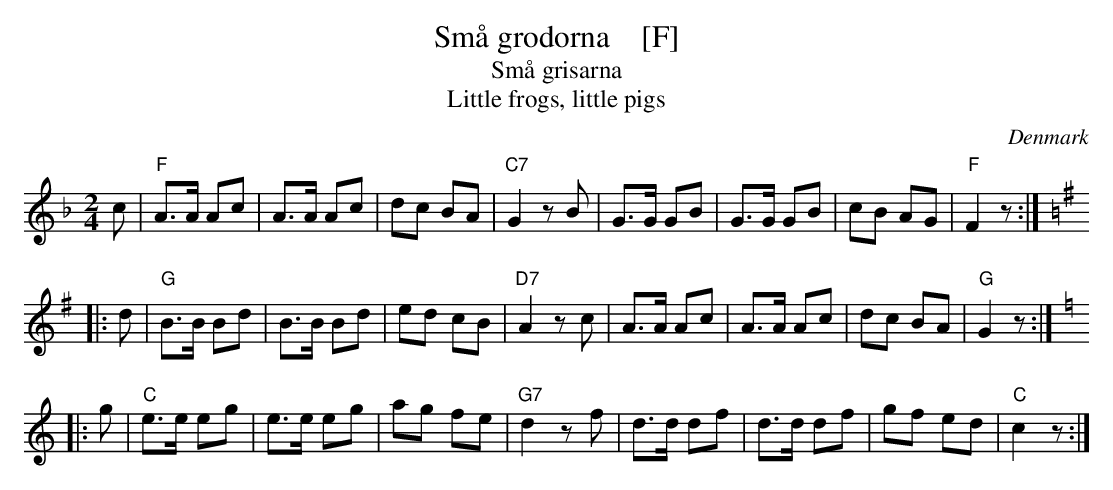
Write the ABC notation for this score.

X:1
T: Sm\aa grodorna    [F]
T: Sm\aa grisarna
T: Little frogs, little pigs
O: Denmark
M: 2/4
L: 1/8
K: F
   c | "F"A>A Ac | A>A Ac | dc BA | "C7"G2 zB | G>G GB | G>G GB | cB AG | "F"F2 z :|
K: G
|: d | "G"B>B Bd | B>B Bd | ed cB | "D7"A2 zc | A>A Ac | A>A Ac | dc BA | "G"G2 z :|
K: C
|: g | "C"e>e eg | e>e eg | ag fe | "G7"d2 zf | d>d df | d>d df | gf ed | "C"c2 z :|
